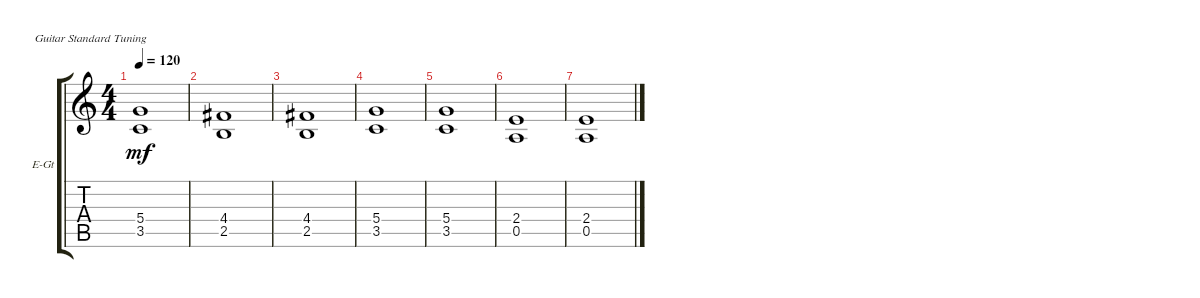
\defaultSystemsLayout 4
\bracketExtendMode groupsimilarinstruments
\firstSystemTrackNameOrientation horizontal
\otherSystemsTrackNameOrientation horizontal
\track ("Les Paul" "E-Gt") {instrument overdrivenguitar}
\staff {score tabs}
\tuning (E4 B3 G3 D3 A2 E2)
\ts (4 4)
\tempo 120
\clef g2
\ks c
(3.5 5.4).1{dy mf} |
(2.5 4.4).1 |
(2.5 4.4).1 |
(3.5 5.4).1 |
(3.5 5.4).1 |
(0.5 2.4).1 |
(0.5 2.4).1
